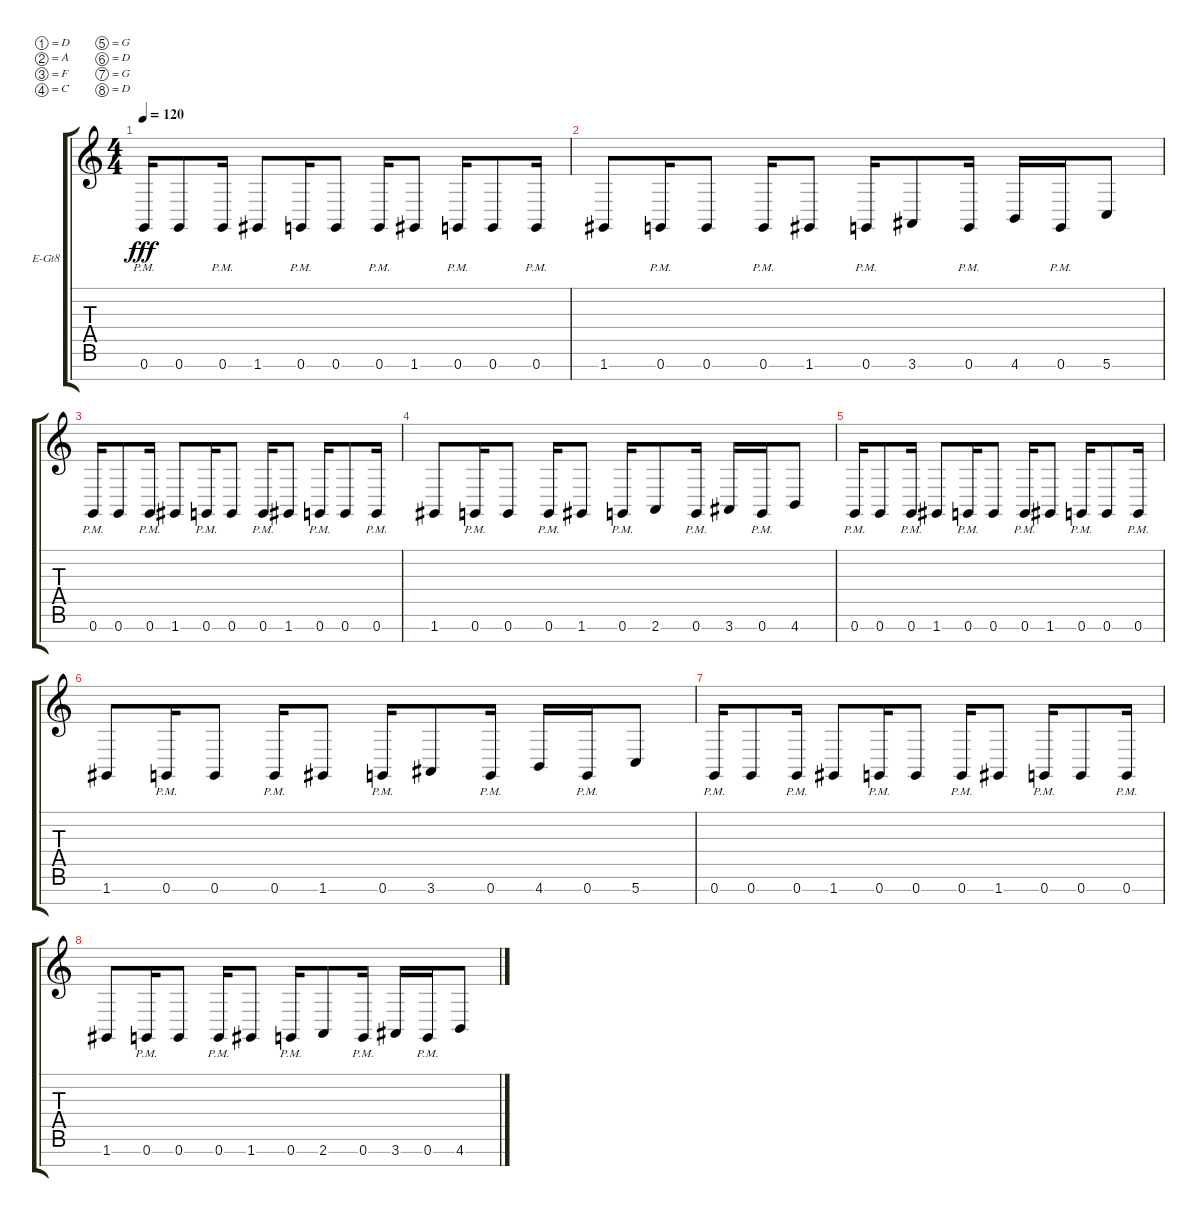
\bracketExtendMode groupsimilarinstruments
\firstSystemTrackNameOrientation horizontal
\otherSystemsTrackNameOrientation horizontal
\track ("Jae" "E-Gt8") {instrument distortionguitar}
\staff {score tabs}
\tuning (D4 A3 F3 C3 G2 D2 G1 D1)
\ts (4 4)
\tempo 120
\clef g2
\ks c
0.7{pm}.16{dy fff} 0.7.8 0.7{pm}.16 1.7.8 0.7{pm}.16 0.7.8 0.7{pm}.16 1.7.8 0.7{pm}.16 0.7.8 0.7{pm}.16 |
1.7.8 0.7{pm}.16 0.7.8 0.7{pm}.16 1.7.8 0.7{pm}.16 3.7.8 0.7{pm}.16 4.7.16 0.7{pm}.16 5.7.8 |
0.7{pm}.16 0.7.8 0.7{pm}.16 1.7.8 0.7{pm}.16 0.7.8 0.7{pm}.16 1.7.8 0.7{pm}.16 0.7.8 0.7{pm}.16 |
1.7.8 0.7{pm}.16 0.7.8 0.7{pm}.16 1.7.8 0.7{pm}.16 2.7.8 0.7{pm}.16 3.7.16 0.7{pm}.16 4.7.8 |
0.7{pm}.16 0.7.8 0.7{pm}.16 1.7.8 0.7{pm}.16 0.7.8 0.7{pm}.16 1.7.8 0.7{pm}.16 0.7.8 0.7{pm}.16 |
1.7.8 0.7{pm}.16 0.7.8 0.7{pm}.16 1.7.8 0.7{pm}.16 3.7.8 0.7{pm}.16 4.7.16 0.7{pm}.16 5.7.8 |
0.7{pm}.16 0.7.8 0.7{pm}.16 1.7.8 0.7{pm}.16 0.7.8 0.7{pm}.16 1.7.8 0.7{pm}.16 0.7.8 0.7{pm}.16 |
1.7.8 0.7{pm}.16 0.7.8 0.7{pm}.16 1.7.8 0.7{pm}.16 2.7.8 0.7{pm}.16 3.7.16 0.7{pm}.16 4.7.8
